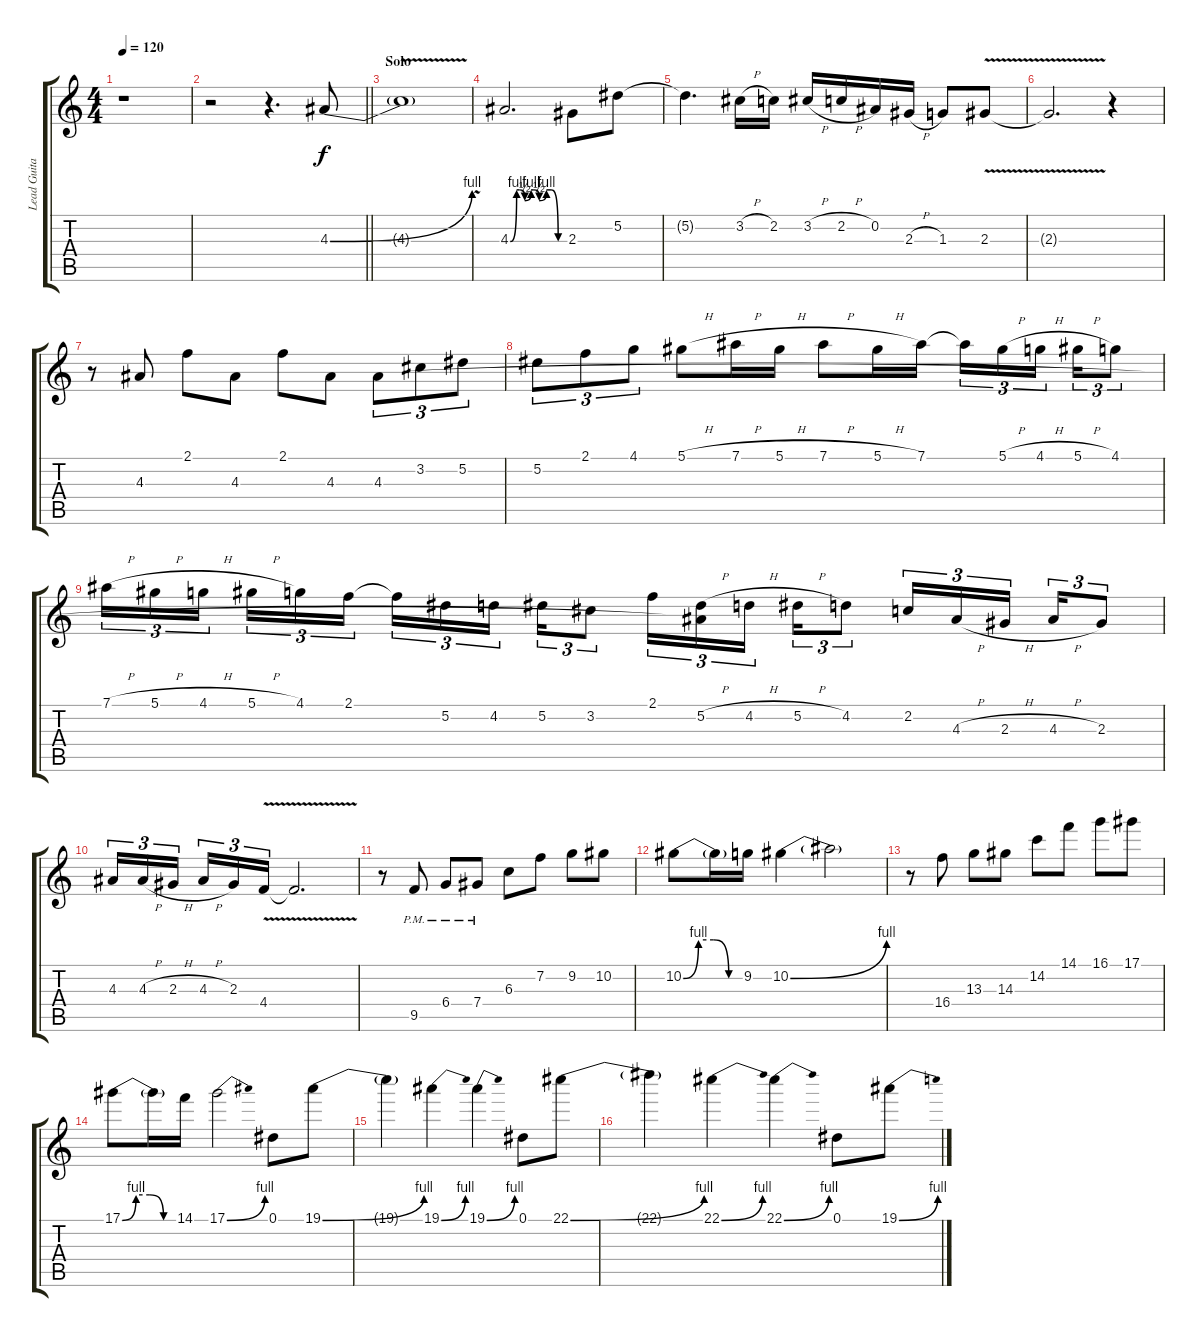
\track ("Lead Guitar" "Lead Guita") {instrument overdrivenguitar}
\staff {score tabs}
\tuning (Eb4 Bb3 Gb3 Db3 Ab2 Eb2) {hide}
\ts (4 4)
\tempo 120
\clef g2
\ks c
r.1{dy f} |
\barLineRight lightlight
r.2 r.4{d} 4.3{be (bend 0 0 60 4)}.8 |
\section ("" "Solo")
4.3{v t}.1 |
4.3{be (custom 0 0 7 4 10 4 16 2 23 4 26 4 32 2 40 4 45 4 53 0 60 0)}.2{d} 2.3.8 5.2.8 |
5.2{t}.4{d} 3.2{h}.16 2.2.16 3.2{h}.16 2.2{h}.16 0.2.16 2.3{h}.16 1.3.8 2.3{v}.8 |
2.3{t}.2{d} r.4 |
r.8 4.3.8 2.1.8 4.3.8 2.1.8 4.3.8 4.3.8{tu (3 2)} 3.2.8{tu (3 2)} 5.2.8{tu (3 2)} |
5.2.8{tu (3 2)} 2.1.8{tu (3 2)} 4.1.8{tu (3 2)} 5.1{h}.8 7.1{h}.16 5.1{h}.16 7.1{h}.8 5.1{h}.16 7.1.16 7.1{t}.16{tu (3 2)} 5.1{h}.16{tu (3 2)} 4.1{h}.16{tu (3 2) beam splitsecondary} 5.1{h}.16{tu (3 2)} 4.1.8{tu (3 2)} |
7.1{h}.16{tu (3 2)} 5.1{h}.16{tu (3 2)} 4.1{h}.16{tu (3 2) beam splitsecondary} 5.1{h}.16{tu (3 2)} 4.1.16{tu (3 2)} 2.1.16{tu (3 2)} 2.1{t}.16{tu (3 2)} 5.2.16{tu (3 2)} 4.2.16{tu (3 2) beam splitsecondary} 5.2.16{tu (3 2)} 3.2.8{tu (3 2)} 2.1.16{tu (3 2)} (5.2{h} 4.3{t}).16{tu (3 2)} 4.2{h}.16{tu (3 2) beam splitsecondary} 5.2{h}.16{tu (3 2)} 4.2.8{tu (3 2)} 2.2.16{tu (3 2)} 4.3{h}.16{tu (3 2)} 2.3{h}.16{tu (3 2) beam splitsecondary} 4.3{h}.16{tu (3 2)} 2.3.8{tu (3 2)} |
4.3.16{tu (3 2)} 4.3{h}.16{tu (3 2)} 2.3{h}.16{tu (3 2) beam splitsecondary} 4.3{h}.16{tu (3 2)} 2.3.16{tu (3 2)} 4.4{v}.16{tu (3 2)} 4.4{t}.2{d} |
r.8 9.5{pm}.8 6.4{pm}.8 7.4{pm}.8 6.3.8 7.2.8 9.2.8 10.2.8 |
10.2{be (custom 0 0 15 4 30 4 45 0 60 0)}.8 10.2{t}.16 9.2.16 10.2{be (bend 0 0 60 4)}.4 10.2{t}.2 |
r.8 16.4.8 13.3.8 14.3.8 14.2.8 14.1.8 16.1.8 17.1.8 |
17.1{be (custom 0 0 15 4 30 4 45 0 60 0)}.8 17.1{t}.16 14.1.16 17.1{be (bend 0 0 60 4)}.2 0.1.8 19.1{be (bend 0 0 60 4)}.8 |
19.1{t}.4 19.1{be (bend 0 0 60 4)}.4 19.1{be (bend 0 0 60 4)}.4 0.1.8 22.1{be (bend 0 0 60 4)}.8 |
22.1{t}.4 22.1{be (bend 0 0 60 4)}.4 22.1{be (bend 0 0 60 4)}.4 0.1.8 19.1{be (bend 0 0 60 4)}.8
